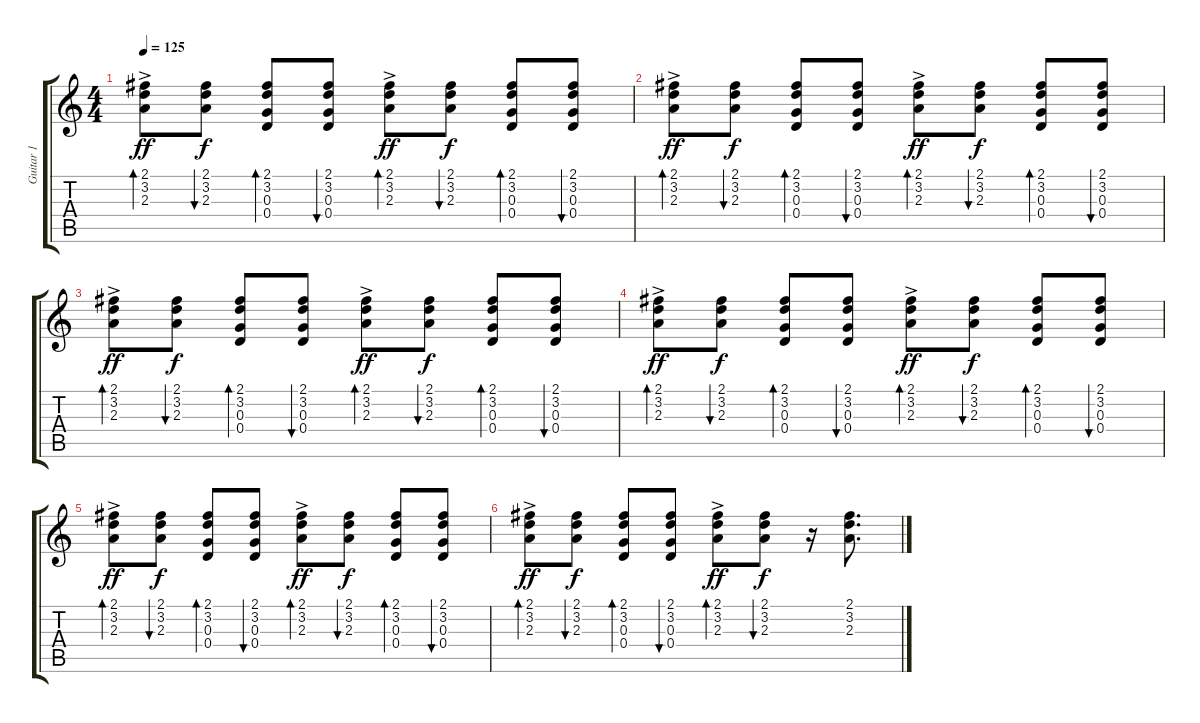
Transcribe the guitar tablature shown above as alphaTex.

\track ("Guitar 1" "Guitar 1") {instrument electricguitarclean}
\staff {score tabs}
\tuning (E4 B3 G3 D3 A2 E2) {hide}
\ts (4 4)
\tempo 125
\clef g2
\ks c
(2.1{ac} 3.2 2.3).8{bd 240 dy ff} (2.1 3.2 2.3).8{bu 60 dy f} (2.1 3.2 0.3 0.4).8{bd 60} (2.1 3.2 0.3 0.4).8{bu 60} (2.1{ac} 3.2 2.3).8{bd 60 dy ff} (2.1 3.2 2.3).8{bu 60 dy f} (2.1 3.2 0.3 0.4).8{bd 60} (2.1 3.2 0.3 0.4).8{bu 60} |
(2.1{ac} 3.2 2.3).8{bd 240 dy ff} (2.1 3.2 2.3).8{bu 60 dy f} (2.1 3.2 0.3 0.4).8{bd 60} (2.1 3.2 0.3 0.4).8{bu 60} (2.1{ac} 3.2 2.3).8{bd 60 dy ff} (2.1 3.2 2.3).8{bu 60 dy f} (2.1 3.2 0.3 0.4).8{bd 60} (2.1 3.2 0.3 0.4).8{bu 60} |
(2.1{ac} 3.2 2.3).8{bd 240 dy ff} (2.1 3.2 2.3).8{bu 60 dy f} (2.1 3.2 0.3 0.4).8{bd 60} (2.1 3.2 0.3 0.4).8{bu 60} (2.1{ac} 3.2 2.3).8{bd 60 dy ff} (2.1 3.2 2.3).8{bu 60 dy f} (2.1 3.2 0.3 0.4).8{bd 60} (2.1 3.2 0.3 0.4).8{bu 60} |
(2.1{ac} 3.2 2.3).8{bd 240 dy ff} (2.1 3.2 2.3).8{bu 60 dy f} (2.1 3.2 0.3 0.4).8{bd 60} (2.1 3.2 0.3 0.4).8{bu 60} (2.1{ac} 3.2 2.3).8{bd 60 dy ff} (2.1 3.2 2.3).8{bu 60 dy f} (2.1 3.2 0.3 0.4).8{bd 60} (2.1 3.2 0.3 0.4).8{bu 60} |
(2.1{ac} 3.2 2.3).8{bd 240 dy ff} (2.1 3.2 2.3).8{bu 60 dy f} (2.1 3.2 0.3 0.4).8{bd 60} (2.1 3.2 0.3 0.4).8{bu 60} (2.1{ac} 3.2 2.3).8{bd 60 dy ff} (2.1 3.2 2.3).8{bu 60 dy f} (2.1 3.2 0.3 0.4).8{bd 60} (2.1 3.2 0.3 0.4).8{bu 60} |
(2.1{ac} 3.2 2.3).8{bd 240 dy ff} (2.1 3.2 2.3).8{bu 60 dy f} (2.1 3.2 0.3 0.4).8{bd 60} (2.1 3.2 0.3 0.4).8{bu 60} (2.1{ac} 3.2 2.3).8{bd 60 dy ff} (2.1 3.2 2.3).8{bu 60 dy f} r.16 (2.1 3.2 2.3).8{d}
